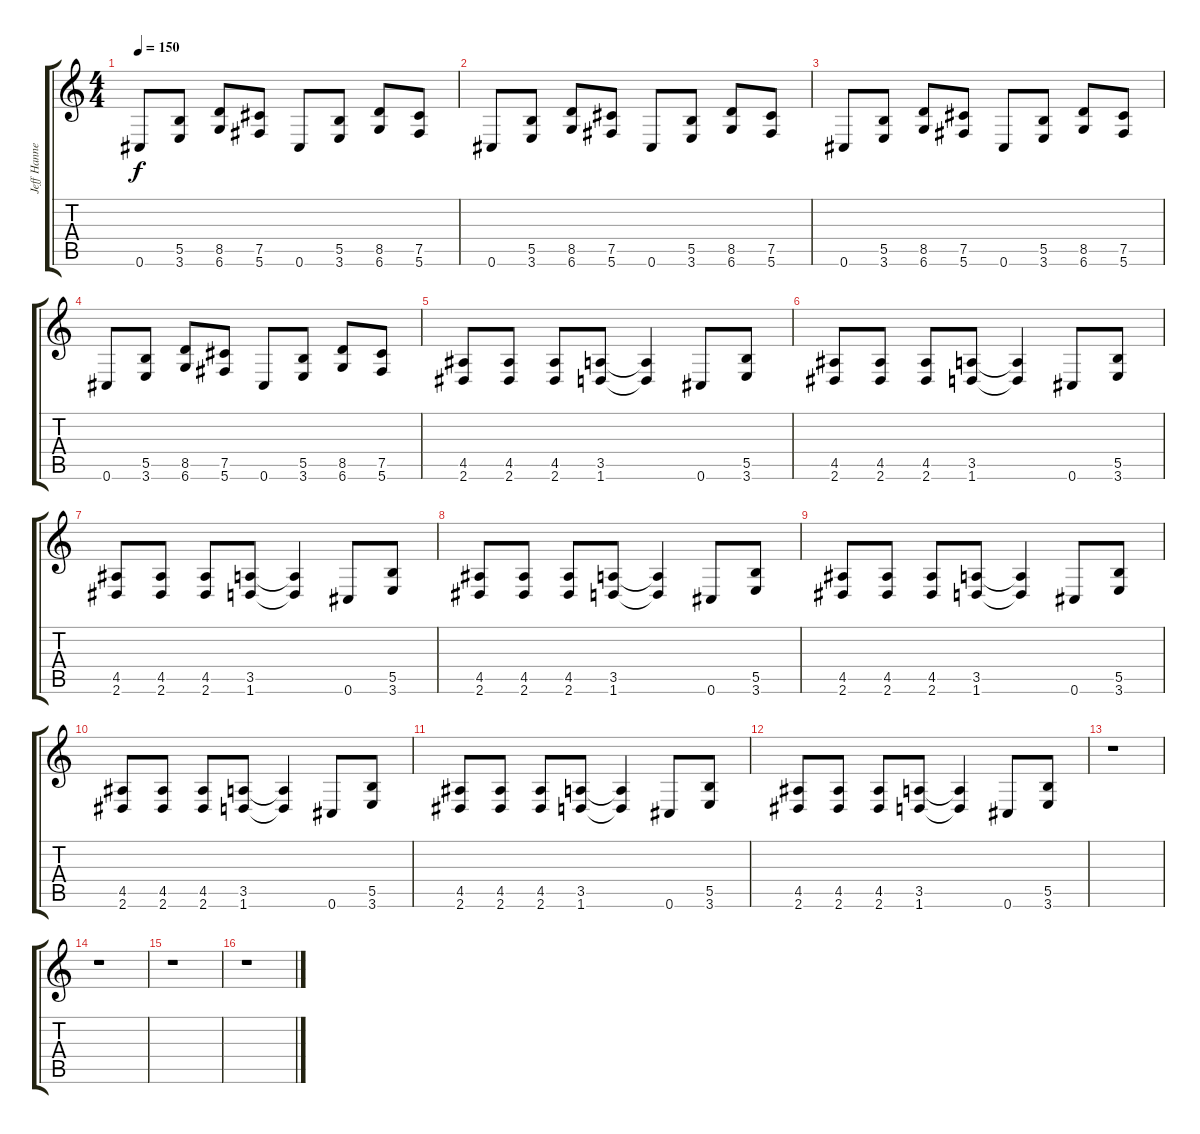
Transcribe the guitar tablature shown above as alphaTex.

\track ("Jeff Hannemann" "Jeff Hanne") {instrument distortionguitar}
\staff {score tabs}
\tuning (Db4 Ab3 E3 B2 Gb2 Db2) {hide}
\ts (4 4)
\tempo 150
\clef g2
\ks c
0.6.8{dy f} (5.5 3.6).8 (8.5 6.6).8 (7.5 5.6).8 0.6.8 (5.5 3.6).8 (8.5 6.6).8 (7.5 5.6).8 |
0.6.8 (5.5 3.6).8 (8.5 6.6).8 (7.5 5.6).8 0.6.8 (5.5 3.6).8 (8.5 6.6).8 (7.5 5.6).8 |
0.6.8 (5.5 3.6).8 (8.5 6.6).8 (7.5 5.6).8 0.6.8 (5.5 3.6).8 (8.5 6.6).8 (7.5 5.6).8 |
0.6.8 (5.5 3.6).8 (8.5 6.6).8 (7.5 5.6).8 0.6.8 (5.5 3.6).8 (8.5 6.6).8 (7.5 5.6).8 |
(4.5 2.6).8 (4.5 2.6).8 (4.5 2.6).8 (3.5 1.6).8 (3.5{t} 1.6{t}).4 0.6.8 (5.5 3.6).8 |
(4.5 2.6).8 (4.5 2.6).8 (4.5 2.6).8 (3.5 1.6).8 (3.5{t} 1.6{t}).4 0.6.8 (5.5 3.6).8 |
(4.5 2.6).8 (4.5 2.6).8 (4.5 2.6).8 (3.5 1.6).8 (3.5{t} 1.6{t}).4 0.6.8 (5.5 3.6).8 |
(4.5 2.6).8 (4.5 2.6).8 (4.5 2.6).8 (3.5 1.6).8 (3.5{t} 1.6{t}).4 0.6.8 (5.5 3.6).8 |
(4.5 2.6).8 (4.5 2.6).8 (4.5 2.6).8 (3.5 1.6).8 (3.5{t} 1.6{t}).4 0.6.8 (5.5 3.6).8 |
(4.5 2.6).8 (4.5 2.6).8 (4.5 2.6).8 (3.5 1.6).8 (3.5{t} 1.6{t}).4 0.6.8 (5.5 3.6).8 |
(4.5 2.6).8 (4.5 2.6).8 (4.5 2.6).8 (3.5 1.6).8 (3.5{t} 1.6{t}).4 0.6.8 (5.5 3.6).8 |
(4.5 2.6).8 (4.5 2.6).8 (4.5 2.6).8 (3.5 1.6).8 (3.5{t} 1.6{t}).4 0.6.8 (5.5 3.6).8 |
r.1 |
r.1 |
r.1 |
r.1
